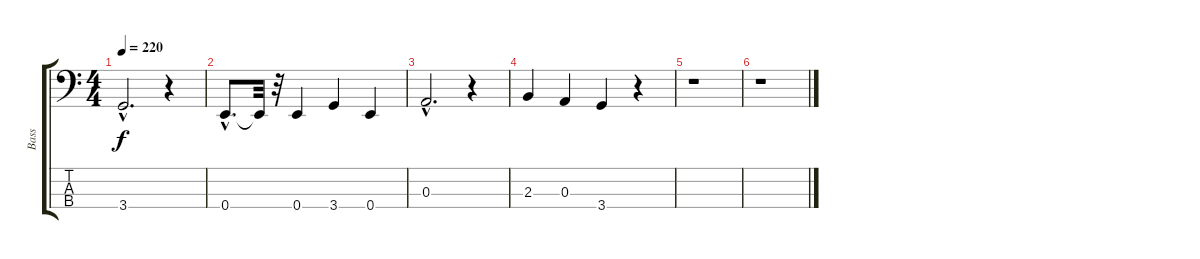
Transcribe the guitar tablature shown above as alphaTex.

\track ("Bass" "Bass") {instrument electricbassfinger}
\staff {score tabs}
\tuning (G2 D2 A1 E1) {hide}
\ts (4 4)
\tempo 220
\clef f4
\ks c
3.4{hac}.2{d dy f} r.4 |
0.4{hac}.8{d} 0.4{t}.32 r.32 0.4.4 3.4.4 0.4.4 |
0.3{hac}.2{d} r.4 |
2.3.4 0.3.4 3.4.4 r.4 |
r.1 |
r.1
